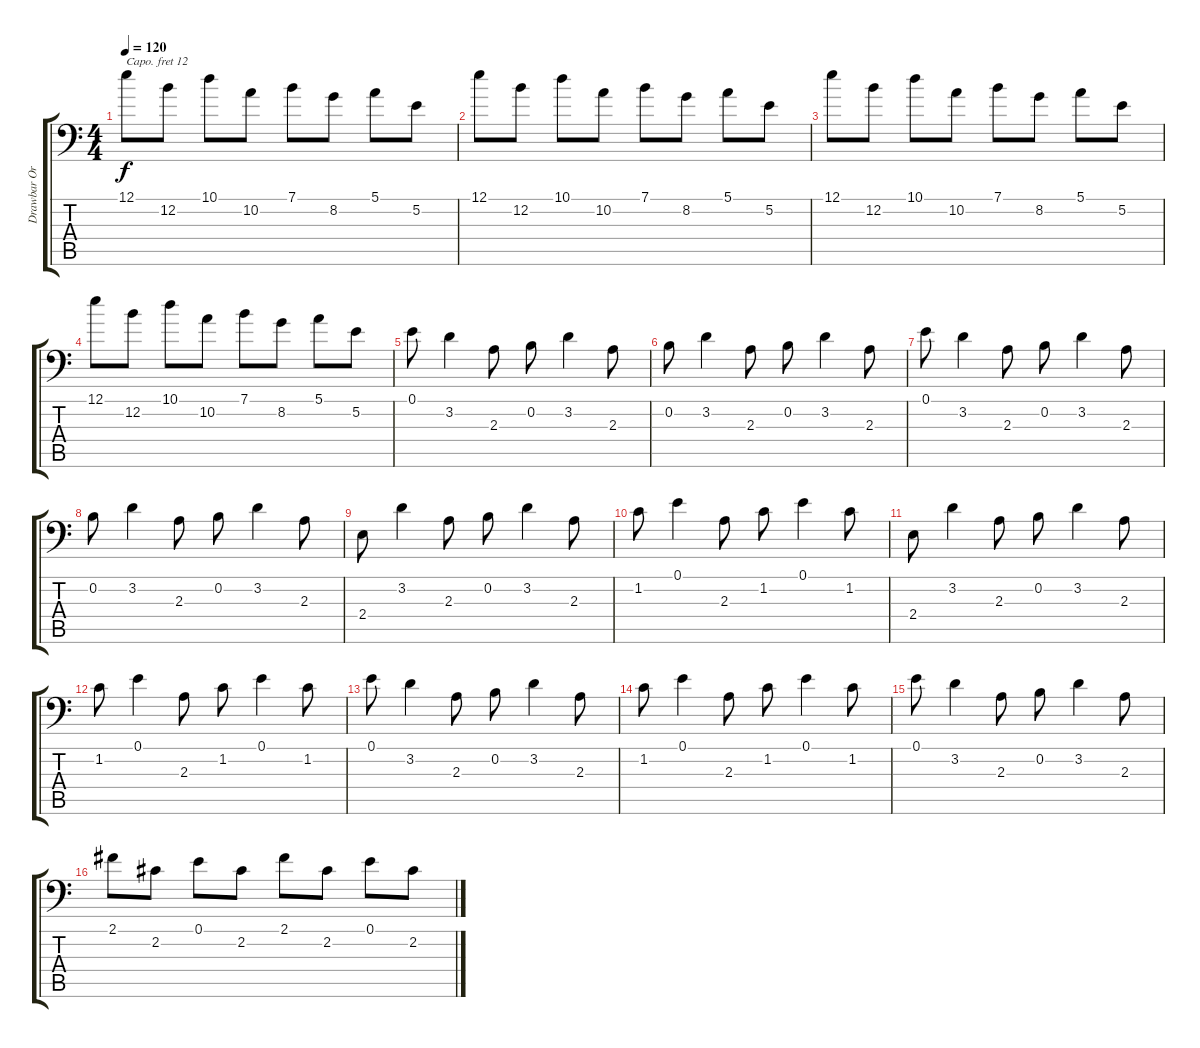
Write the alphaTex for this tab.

\track ("Drawbar Organ" "Drawbar Or") {instrument drawbarorgan}
\staff {score tabs}
\capo 12
\tuning (E3 B2 G2 D2 A1 E1) {hide}
\ts (4 4)
\tempo 120
\clef f4
\ks c
12.1.8{dy f instrument drawbarorgan} 12.2.8 10.1.8 10.2.8 7.1.8 8.2.8 5.1.8 5.2.8 |
12.1.8 12.2.8 10.1.8 10.2.8 7.1.8 8.2.8 5.1.8 5.2.8 |
12.1.8 12.2.8 10.1.8 10.2.8 7.1.8 8.2.8 5.1.8 5.2.8 |
12.1.8 12.2.8 10.1.8 10.2.8 7.1.8 8.2.8 5.1.8 5.2.8 |
0.1.8{volume 16} 3.2.4 2.3.8 0.2.8 3.2.4 2.3.8 |
0.2.8 3.2.4 2.3.8 0.2.8 3.2.4 2.3.8 |
0.1.8 3.2.4 2.3.8 0.2.8 3.2.4 2.3.8 |
0.2.8 3.2.4 2.3.8 0.2.8 3.2.4 2.3.8 |
2.4.8 3.2.4 2.3.8 0.2.8 3.2.4 2.3.8 |
1.2.8 0.1.4 2.3.8 1.2.8 0.1.4 1.2.8 |
2.4.8 3.2.4 2.3.8 0.2.8 3.2.4 2.3.8 |
1.2.8 0.1.4 2.3.8 1.2.8 0.1.4 1.2.8 |
0.1.8 3.2.4 2.3.8 0.2.8 3.2.4 2.3.8 |
1.2.8 0.1.4 2.3.8 1.2.8 0.1.4 1.2.8 |
0.1.8 3.2.4 2.3.8 0.2.8 3.2.4 2.3.8 |
2.1.8 2.2.8 0.1.8 2.2.8 2.1.8 2.2.8 0.1.8 2.2.8
